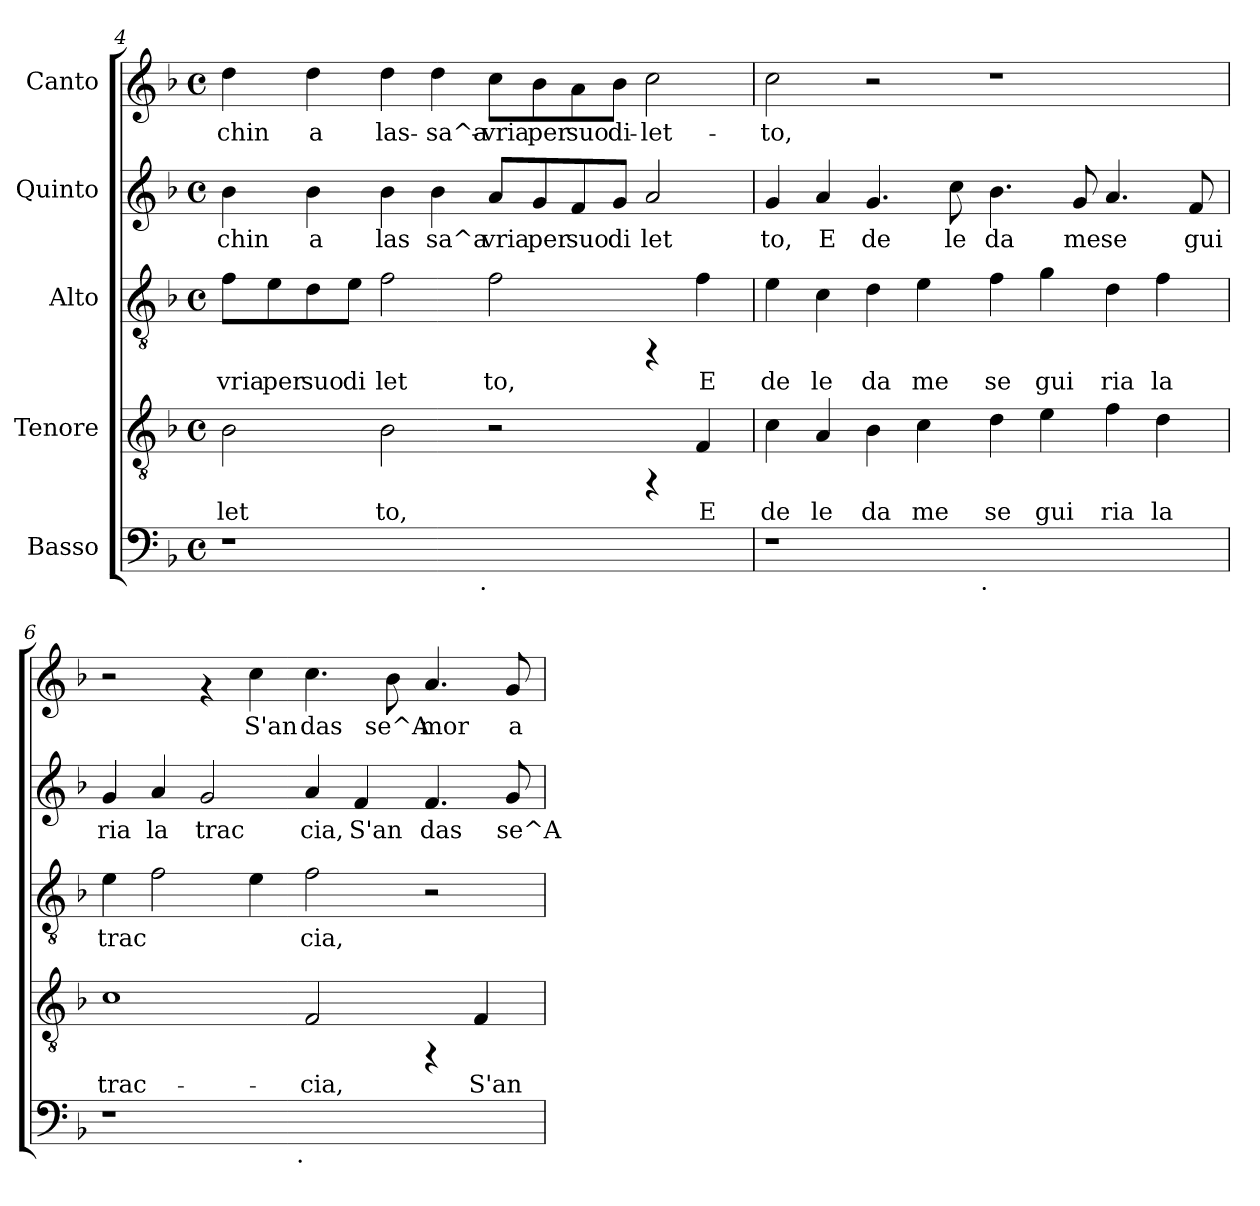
**kern	**kern	**text	**kern	**text	**kern	**text	**kern	**text
*part5	*part4	*part4	*part3	*part3	*part2	*part2	*part1	*part1
*staff5	*staff4	*staff4	*staff3	*staff3	*staff2	*staff2	*staff1	*staff1
*I"Basso	*I"Tenore	*	*I"Alto	*	*I"Quinto	*	*I"Canto	*
*clefF4	*clefGv2	*	*clefGv2	*	*clefG2	*	*clefG2	*
*k[b-]	*k[b-]	*	*k[b-]	*	*k[b-]	*	*k[b-]	*
*F:	*F:	*	*F:	*	*F:	*	*F:	*
*M4/4	*M4/4	*	*M4/4	*	*M4/4	*	*M4/4	*
*met(c)	*met(c)	*	*met(c)	*	*met(c)	*	*met(c)	*
=4	=4	=4	=4	=4	=4	=4	=4	=4
!	!	!LO:LY:b:cj	!	!LO:LY:b:cj	!	!LO:LY:b:cj	!	!LO:LY:b:cj
*^	*	*	*	*	*	*	*	*
1r	2ryy	2B-\	let	8f\L	vria	4b-\	chin	4dd\	-chin
!	!	!	!	!	!LO:LY:b:cj	!	!	!	!
.	.	.	.	8e\	per	.	.	.	.
!	!	!	!	!	!LO:LY:b:cj	!	!LO:LY:b:cj	!	!LO:LY:b:cj
.	.	.	.	8d\	suo	4b-\	a	4dd\	a
!	!	!	!	!	!LO:LY:b:cj	!	!	!	!
.	.	.	.	8e\J	di	.	.	.	.
!	!	!	!LO:LY:b:cj	!	!LO:LY:b:cj	!	!LO:LY:b:cj	!	!LO:LY:b:cj
.	4ryy	2B-\	to,	2f\	let	4b-\	las	4dd\	las-
!	!	!	!	!	!	!	!LO:LY:b:cj	!	!LO:LY:b:cj
.	8...ryy	.	.	.	.	4b-\	sa^a	4dd\	-sa^a-
!	!LO:TX:b:t=.	!	!	!	!	!	!	!	!
.	1ryy	.	.	.	.	.	.	.	.
!	!	!	!	!	!LO:LY:b:cj	!	!LO:LY:b:cj	!	!LO:LY:b:cj
1ryy	.	2r	.	2f\	to,	8a/L	vria	8cc\L	-vria
!	!	!	!	!	!	!	!LO:LY:b:cj	!	!LO:LY:b:cj
.	.	.	.	.	.	8g/	per	8b-\	per
!	!	!	!	!	!	!	!LO:LY:b:cj	!	!LO:LY:b:cj
.	.	.	.	.	.	8f/	suo	8a\	suo
!	!	!	!	!	!	!	!LO:LY:b:cj	!	!LO:LY:b:cj
.	.	.	.	.	.	8g/J	di	8b-\J	di-
!	!	!	!	!	!	!	!LO:LY:b:cj	!	!LO:LY:b:cj
.	.	4rFF	.	4rFF	.	2a/	let	2cc\	-let-
!	!	!	!LO:LY:b:cj	!	!LO:LY:b:cj	!	!	!	!
.	.	4F/	E	4f\	E	.	.	.	.
.	64ryy	.	.	.	.	.	.	.	.
=5	=5	=5	=5	=5	=5	=5	=5	=5	=5
!	!	!	!LO:LY:b:cj	!	!LO:LY:b:cj	!	!LO:LY:b:cj	!	!LO:LY:b:cj
1r	2ryy	4c\	de	4e\	de	4g/	to,	2cc>\	-to,
!	!	!	!LO:LY:b:cj	!	!LO:LY:b:cj	!	!LO:LY:b:cj	!	!
.	.	4A/	le	4c\	le	4a/	E	.	.
!	!	!	!LO:LY:b:cj	!	!LO:LY:b:cj	!	!LO:LY:b:cj	!	!
.	4ryy	4B-\	da	4d\	da	4.g/	de	2r	.
!	!	!	!LO:LY:b:cj	!	!LO:LY:b:cj	!	!	!	!
.	8...ryy	4c\	me	4e\	me	.	.	.	.
!	!	!	!	!	!	!	!LO:LY:b:cj	!	!
.	.	.	.	.	.	8cc\	le	.	.
!	!LO:TX:b:t=.	!	!	!	!	!	!	!	!
.	1ryy	.	.	.	.	.	.	.	.
!	!	!	!LO:LY:b:cj	!	!LO:LY:b:cj	!	!LO:LY:b:cj	!	!
1ryy	.	4d\	se	4f\	se	4.b-\	da	1r	.
!	!	!	!LO:LY:b:cj	!	!LO:LY:b:cj	!	!	!	!
.	.	4e\	gui	4g\	gui	.	.	.	.
!	!	!	!	!	!	!	!LO:LY:b:cj	!	!
.	.	.	.	.	.	8g/	me	.	.
!	!	!	!LO:LY:b:cj	!	!LO:LY:b:cj	!	!LO:LY:b:cj	!	!
.	.	4f\	ria	4d\	ria	4.a/	se	.	.
!	!	!	!LO:LY:b:cj	!	!LO:LY:b:cj	!	!	!	!
.	.	4d\	la	4f\	la	.	.	.	.
!	!	!	!	!	!	!	!LO:LY:b:cj	!	!
.	.	.	.	.	.	8f/	gui	.	.
.	64ryy	.	.	.	.	.	.	.	.
!!LO:PB:g=z
=6	=6	=6	=6	=6	=6	=6	=6	=6	=6
!	!	!	!LO:LY:b:cj	!	!LO:LY:b:cj	!	!LO:LY:b:cj	!	!
1r	2ryy	1c	trac-	4e\	trac	4g/	ria	2r	.
!	!	!	!	!	!LO:LY:b:cj	!	!LO:LY:b:cj	!	!
.	.	.	.	2f\	.	4a/	la	.	.
!	!	!	!	!	!	!	!LO:LY:b:cj	!	!
.	4ryy	.	.	.	.	2g/	trac	4rf	.
!	!	!	!	!	!LO:LY:b:cj	!	!	!	!LO:LY:b:cj
.	8...ryy	.	.	4e\	.	.	.	4cc\	S'an
!	!LO:TX:b:t=.	!	!	!	!	!	!	!	!
.	1ryy	.	.	.	.	.	.	.	.
!	!	!	!LO:LY:b:cj	!	!LO:LY:b:cj	!	!LO:LY:b:cj	!	!LO:LY:b:cj
1ryy	.	2F/	-cia,	2f\	cia,	4a/	cia,	4.cc\	das
!	!	!	!	!	!	!	!LO:LY:b:cj	!	!
.	.	.	.	.	.	4f/	S'an	.	.
!	!	!	!	!	!	!	!	!	!LO:LY:b:cj
.	.	.	.	.	.	.	.	8b-\	se^A
!	!	!	!	!	!	!	!LO:LY:b:cj	!	!LO:LY:b:cj
.	.	4rFF	.	2r	.	4.f/	das	4.a/	mor
!	!	!	!LO:LY:b:cj	!	!	!	!	!	!
.	.	4F/	S'an-	.	.	.	.	.	.
!	!	!	!	!	!	!	!LO:LY:b:cj	!	!LO:LY:b:cj
.	.	.	.	.	.	8g/	se^A	8g/	a
.	64ryy	.	.	.	.	.	.	.	.
*v	*v	*	*	*	*	*	*	*	*
=	=	=	=	=	=	=	=	=
*-	*-	*-	*-	*-	*-	*-	*-	*-
